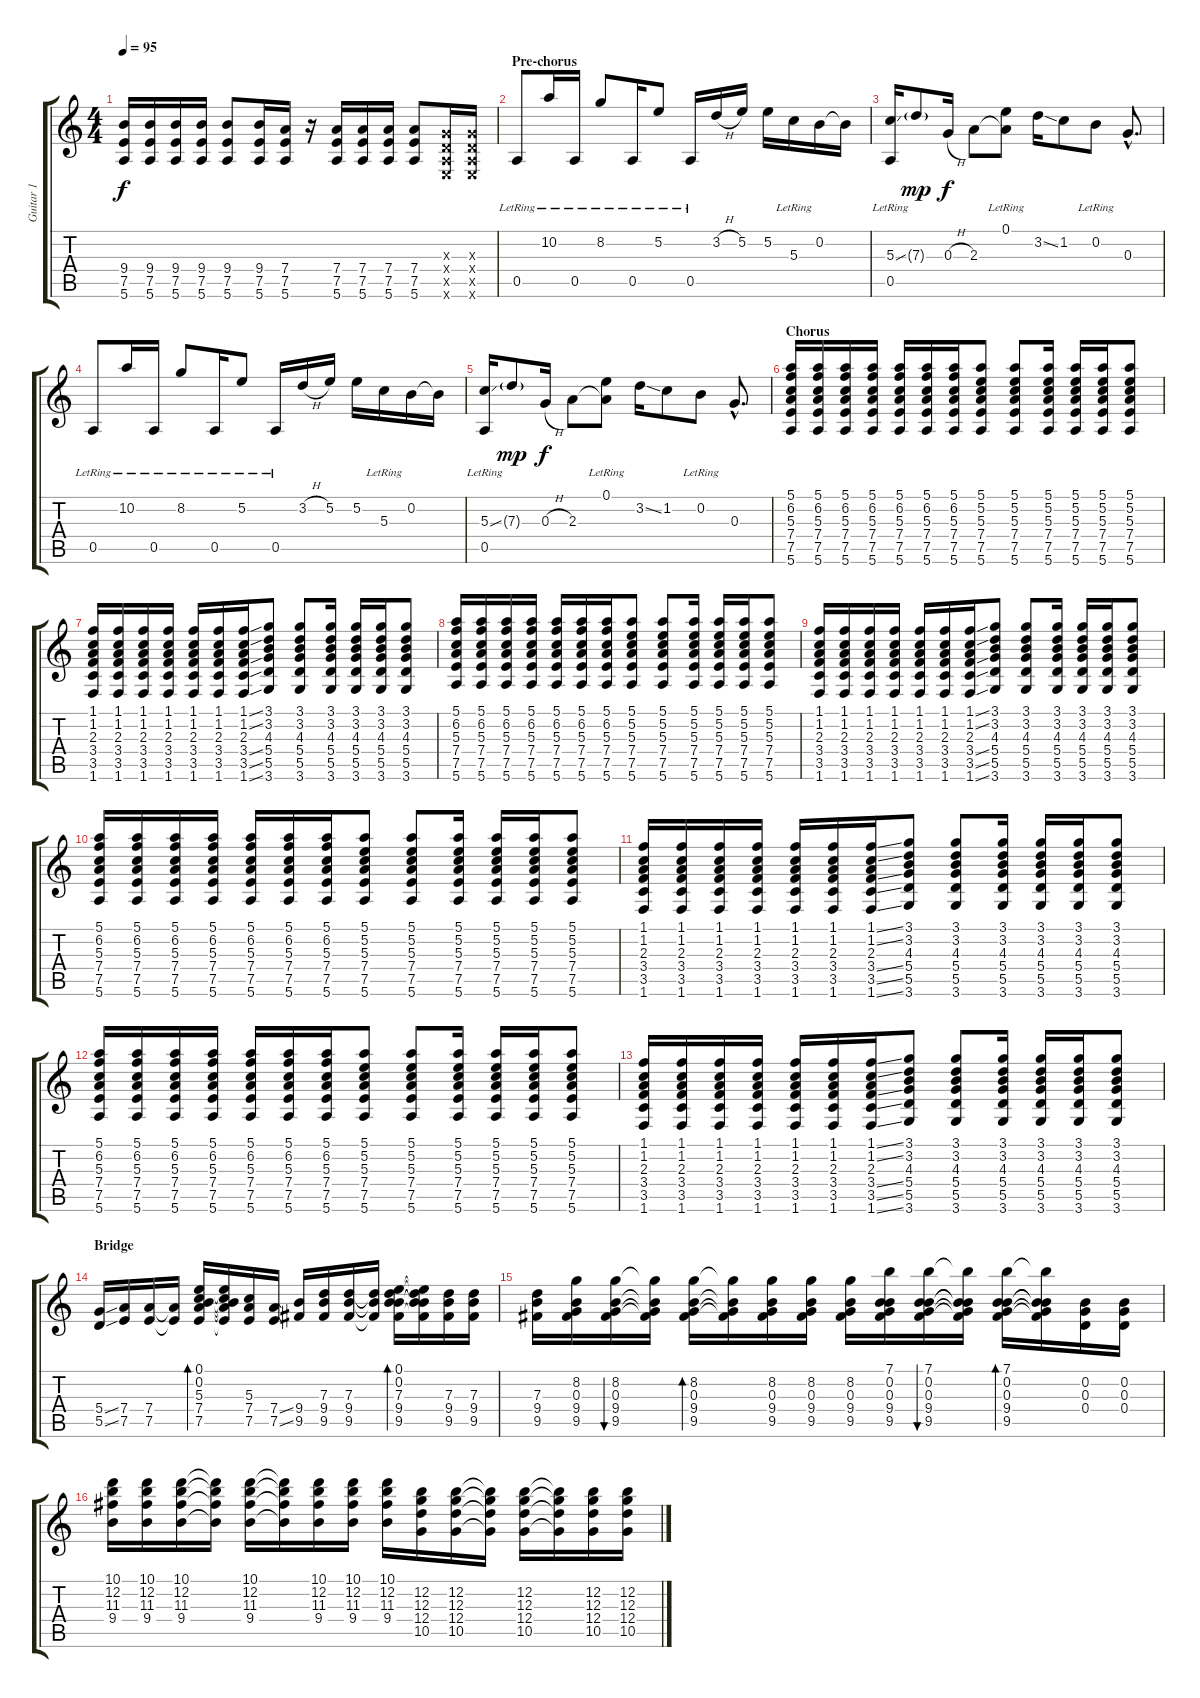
\track ("Guitar 1" "Guitar 1") {instrument acousticguitarsteel}
\staff {score tabs}
\tuning (E4 B3 G3 D3 A2 E2) {hide}
\ts (4 4)
\tempo 95
\clef g2
\ks c
(9.4 7.5 5.6).16{dy f} (9.4 7.5 5.6).16 (9.4 7.5 5.6).16 (9.4 7.5 5.6).16 (9.4 7.5 5.6).8 (9.4 7.5 5.6).16 (7.4 7.5 5.6).16 r.16 (7.4 7.5 5.6).16 (7.4 7.5 5.6).16 (7.4 7.5 5.6).16 (7.4 7.5 5.6).8 (0.3{x} 0.4{x} 0.5{x} 0.6{x}).16 (0.3{x} 0.4{x} 0.5{x} 0.6{x}).16 |
\section ("" "Pre-chorus")
0.5{lr}.8{volume 16} 10.2{lr}.16 0.5{lr}.16 8.2{lr}.8 0.5{lr}.16 5.2{lr}.8 0.5{lr}.16 3.2{h}.16 5.2.16 5.2.16 5.3{lr}.16 0.2.16 0.2{t}.16 |
(5.3{ss} 0.5{lr}).16 7.3{g}.8{dy mp} 0.3{h}.16{dy f} 2.3.8 (0.1{lr} 2.3{t}).8 3.2{ss}.16 1.2.8 0.2{lr}.8 0.3{hac}.8{d} |
0.5{lr}.8 10.2{lr}.16 0.5{lr}.16 8.2{lr}.8 0.5{lr}.16 5.2{lr}.8 0.5{lr}.16 3.2{h}.16 5.2.16 5.2.16 5.3{lr}.16 0.2.16 0.2{t}.16 |
(5.3{ss} 0.5{lr}).16 7.3{g}.8{dy mp} 0.3{h}.16{dy f} 2.3.8 (0.1{lr} 2.3{t}).8 3.2{ss}.16 1.2.8 0.2{lr}.8 0.3{hac}.8{d} |
\section ("" "Chorus")
(5.1 6.2 5.3 7.4 7.5 5.6).16{volume 13} (5.1 6.2 5.3 7.4 7.5 5.6).16 (5.1 6.2 5.3 7.4 7.5 5.6).16 (5.1 6.2 5.3 7.4 7.5 5.6).16 (5.1 6.2 5.3 7.4 7.5 5.6).16 (5.1 6.2 5.3 7.4 7.5 5.6).16 (5.1 6.2 5.3 7.4 7.5 5.6).16 (5.1 5.2 5.3 7.4 7.5 5.6).8 (5.1 5.2 5.3 7.4 7.5 5.6).8 (5.1 5.2 5.3 7.4 7.5 5.6).16 (5.1 5.2 5.3 7.4 7.5 5.6).16 (5.1 5.2 5.3 7.4 7.5 5.6).16 (5.1 5.2 5.3 7.4 7.5 5.6).8 |
(1.1 1.2 2.3 3.4 3.5 1.6).16 (1.1 1.2 2.3 3.4 3.5 1.6).16 (1.1 1.2 2.3 3.4 3.5 1.6).16 (1.1 1.2 2.3 3.4 3.5 1.6).16 (1.1 1.2 2.3 3.4 3.5 1.6).16 (1.1 1.2 2.3 3.4 3.5 1.6).16 (1.1{ss} 1.2{ss} 2.3 3.4{ss} 3.5{ss} 1.6{ss}).16 (3.1 3.2 4.3 5.4 5.5 3.6).8 (3.1 3.2 4.3 5.4 5.5 3.6).8 (3.1 3.2 4.3 5.4 5.5 3.6).16 (3.1 3.2 4.3 5.4 5.5 3.6).16 (3.1 3.2 4.3 5.4 5.5 3.6).16 (3.1 3.2 4.3 5.4 5.5 3.6).8 |
(5.1 6.2 5.3 7.4 7.5 5.6).16 (5.1 6.2 5.3 7.4 7.5 5.6).16 (5.1 6.2 5.3 7.4 7.5 5.6).16 (5.1 6.2 5.3 7.4 7.5 5.6).16 (5.1 6.2 5.3 7.4 7.5 5.6).16 (5.1 6.2 5.3 7.4 7.5 5.6).16 (5.1 6.2 5.3 7.4 7.5 5.6).16 (5.1 5.2 5.3 7.4 7.5 5.6).8 (5.1 5.2 5.3 7.4 7.5 5.6).8 (5.1 5.2 5.3 7.4 7.5 5.6).16 (5.1 5.2 5.3 7.4 7.5 5.6).16 (5.1 5.2 5.3 7.4 7.5 5.6).16 (5.1 5.2 5.3 7.4 7.5 5.6).8 |
(1.1 1.2 2.3 3.4 3.5 1.6).16 (1.1 1.2 2.3 3.4 3.5 1.6).16 (1.1 1.2 2.3 3.4 3.5 1.6).16 (1.1 1.2 2.3 3.4 3.5 1.6).16 (1.1 1.2 2.3 3.4 3.5 1.6).16 (1.1 1.2 2.3 3.4 3.5 1.6).16 (1.1{ss} 1.2{ss} 2.3 3.4{ss} 3.5{ss} 1.6{ss}).16 (3.1 3.2 4.3 5.4 5.5 3.6).8 (3.1 3.2 4.3 5.4 5.5 3.6).8 (3.1 3.2 4.3 5.4 5.5 3.6).16 (3.1 3.2 4.3 5.4 5.5 3.6).16 (3.1 3.2 4.3 5.4 5.5 3.6).16 (3.1 3.2 4.3 5.4 5.5 3.6).8 |
(5.1 6.2 5.3 7.4 7.5 5.6).16 (5.1 6.2 5.3 7.4 7.5 5.6).16 (5.1 6.2 5.3 7.4 7.5 5.6).16 (5.1 6.2 5.3 7.4 7.5 5.6).16 (5.1 6.2 5.3 7.4 7.5 5.6).16 (5.1 6.2 5.3 7.4 7.5 5.6).16 (5.1 6.2 5.3 7.4 7.5 5.6).16 (5.1 5.2 5.3 7.4 7.5 5.6).8 (5.1 5.2 5.3 7.4 7.5 5.6).8 (5.1 5.2 5.3 7.4 7.5 5.6).16 (5.1 5.2 5.3 7.4 7.5 5.6).16 (5.1 5.2 5.3 7.4 7.5 5.6).16 (5.1 5.2 5.3 7.4 7.5 5.6).8 |
(1.1 1.2 2.3 3.4 3.5 1.6).16 (1.1 1.2 2.3 3.4 3.5 1.6).16 (1.1 1.2 2.3 3.4 3.5 1.6).16 (1.1 1.2 2.3 3.4 3.5 1.6).16 (1.1 1.2 2.3 3.4 3.5 1.6).16 (1.1 1.2 2.3 3.4 3.5 1.6).16 (1.1{ss} 1.2{ss} 2.3 3.4{ss} 3.5{ss} 1.6{ss}).16 (3.1 3.2 4.3 5.4 5.5 3.6).8 (3.1 3.2 4.3 5.4 5.5 3.6).8 (3.1 3.2 4.3 5.4 5.5 3.6).16 (3.1 3.2 4.3 5.4 5.5 3.6).16 (3.1 3.2 4.3 5.4 5.5 3.6).16 (3.1 3.2 4.3 5.4 5.5 3.6).8 |
(5.1 6.2 5.3 7.4 7.5 5.6).16 (5.1 6.2 5.3 7.4 7.5 5.6).16 (5.1 6.2 5.3 7.4 7.5 5.6).16 (5.1 6.2 5.3 7.4 7.5 5.6).16 (5.1 6.2 5.3 7.4 7.5 5.6).16 (5.1 6.2 5.3 7.4 7.5 5.6).16 (5.1 6.2 5.3 7.4 7.5 5.6).16 (5.1 5.2 5.3 7.4 7.5 5.6).8 (5.1 5.2 5.3 7.4 7.5 5.6).8 (5.1 5.2 5.3 7.4 7.5 5.6).16 (5.1 5.2 5.3 7.4 7.5 5.6).16 (5.1 5.2 5.3 7.4 7.5 5.6).16 (5.1 5.2 5.3 7.4 7.5 5.6).8 |
(1.1 1.2 2.3 3.4 3.5 1.6).16 (1.1 1.2 2.3 3.4 3.5 1.6).16 (1.1 1.2 2.3 3.4 3.5 1.6).16 (1.1 1.2 2.3 3.4 3.5 1.6).16 (1.1 1.2 2.3 3.4 3.5 1.6).16 (1.1 1.2 2.3 3.4 3.5 1.6).16 (1.1{ss} 1.2{ss} 2.3 3.4{ss} 3.5{ss} 1.6{ss}).16 (3.1 3.2 4.3 5.4 5.5 3.6).8 (3.1 3.2 4.3 5.4 5.5 3.6).8 (3.1 3.2 4.3 5.4 5.5 3.6).16 (3.1 3.2 4.3 5.4 5.5 3.6).16 (3.1 3.2 4.3 5.4 5.5 3.6).16 (3.1 3.2 4.3 5.4 5.5 3.6).8 |
\section ("" "Bridge")
(5.4{ss} 5.5{ss}).16 (7.4 7.5).16 (7.4 7.5).16 (7.4{t} 7.5{t}).16 (0.1 0.2 5.3 7.4 7.5).16{bd 30} (0.1{t} 0.2{t} 5.3{t} 7.4{t} 7.5{t}).16 (5.3 7.4 7.5).16 (7.4{ss} 7.5{ss}).16 (9.4 9.5).16 (7.3 9.4 9.5).16 (7.3 9.4 9.5).16 (7.3{t} 9.4{t} 9.5{t}).16 (0.1 0.2 7.3 9.4 9.5).16{bd 30} (0.1{t} 0.2{t} 7.3{t} 9.4{t} 9.5{t}).16 (7.3 9.4 9.5).16 (7.3 9.4 9.5).16 |
(7.3 9.4 9.5).16 (8.2 0.3 9.4 9.5).16 (8.2 0.3 9.4 9.5).16{bu 30} (8.2{t} 0.3{t} 9.4{t} 9.5{t}).16 (8.2 0.3 9.4 9.5).16{bd 30} (8.2{t} 0.3{t} 9.4{t} 9.5{t}).16 (8.2 0.3 9.4 9.5).16 (8.2 0.3 9.4 9.5).16 (8.2 0.3 9.4 9.5).16 (7.1 0.2 0.3 9.4 9.5).16 (7.1 0.2 0.3 9.4 9.5).16{bu 30} (7.1{t} 0.2{t} 0.3{t} 9.4{t} 9.5{t}).16 (7.1 0.2 0.3 9.4 9.5).16{bd 30} (7.1{t} 0.2{t} 0.3{t} 9.4{t} 9.5{t}).16 (0.2 0.3 0.4).16 (0.2 0.3 0.4).16 |
(10.1 12.2 11.3 9.4).16 (10.1 12.2 11.3 9.4).16 (10.1 12.2 11.3 9.4).16 (10.1{t} 12.2{t} 11.3{t} 9.4{t}).16 (10.1 12.2 11.3 9.4).16 (10.1{t} 12.2{t} 11.3{t} 9.4{t}).16 (10.1 12.2 11.3 9.4).16 (10.1 12.2 11.3 9.4).16 (10.1 12.2 11.3 9.4).16 (12.2 12.3 12.4 10.5).16 (12.2 12.3 12.4 10.5).16 (12.2{t} 12.3{t} 12.4{t} 10.5{t}).16 (12.2 12.3 12.4 10.5).16 (12.2{t} 12.3{t} 12.4{t} 10.5{t}).16 (12.2 12.3 12.4 10.5).16 (12.2 12.3 12.4 10.5).16
